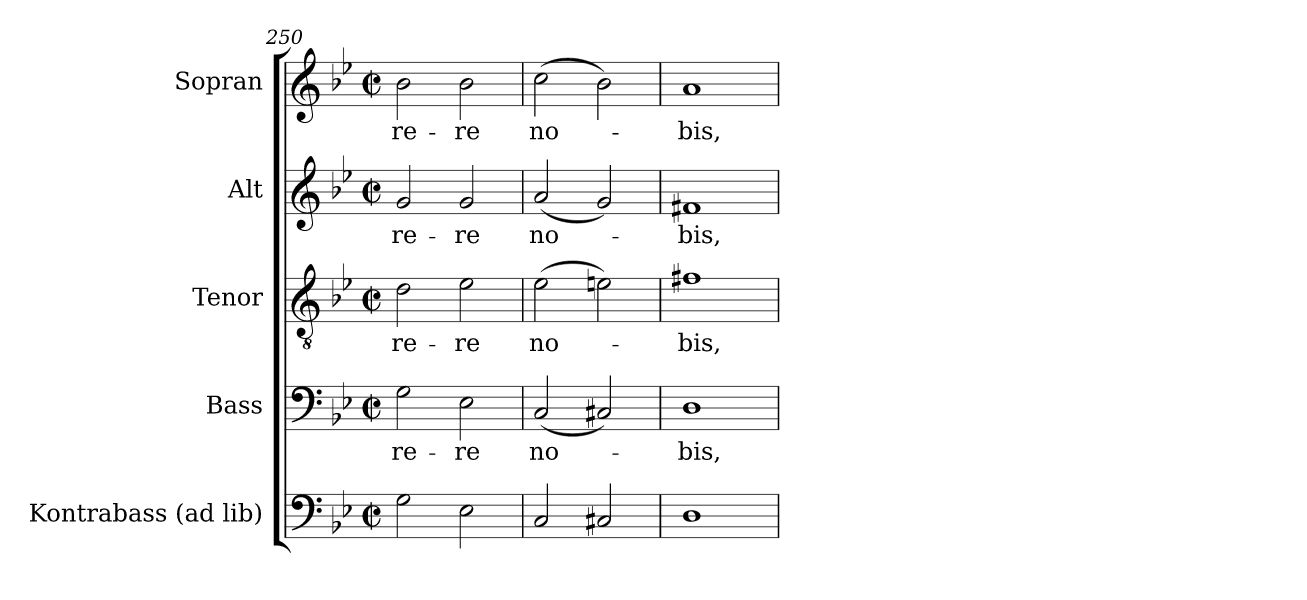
**kern	**kern	**text	**kern	**text	**kern	**text	**kern	**text
*part5	*part4	*part4	*part3	*part3	*part2	*part2	*part1	*part1
*staff5	*staff4	*staff4	*staff3	*staff3	*staff2	*staff2	*staff1	*staff1
*I"Kontrabass (ad lib)	*I"Bass	*	*I"Tenor	*	*I"Alt	*	*I"Sopran	*
*I'Kb.	*I'B.	*	*I'T.	*	*I'A.	*	*I'S.	*
*clefF4	*clefF4	*	*clefGv2	*	*clefG2	*	*clefG2	*
*ITrd7c12	*	*	*	*	*	*	*	*
*k[b-e-]	*k[b-e-]	*	*k[b-e-]	*	*k[b-e-]	*	*k[b-e-]	*
*B-:	*B-:	*	*B-:	*	*B-:	*	*B-:	*
*M2/2	*M2/2	*	*M2/2	*	*M2/2	*	*M2/2	*
*met(c|)	*met(c|)	*	*met(c|)	*	*met(c|)	*	*met(c|)	*
=250	=250	=250	=250	=250	=250	=250	=250	=250
!	!	!LO:LY:b	!	!LO:LY:b	!	!LO:LY:b	!	!LO:LY:b
2GG\	2G\	-re-	2d\	-re-	2g/	-re-	2b-\	-re-
!	!	!LO:LY:b	!	!LO:LY:b	!	!LO:LY:b	!	!LO:LY:b
2EE-\	2E-\	-re	2e-\	-re	2g/	-re	2b-\	-re
!!LO:LB:g=z
=251	=251	=251	=251	=251	=251	=251	=251	=251
!	!	!LO:LY:b	!	!LO:LY:b	!	!LO:LY:b	!	!LO:LY:b
2CC/	(<2C/	no-	(>2e-\	no-	(<2a/	no-	(>2cc\	no-
2CC#X/	2C#X/)	.	2en\)	.	2g/)	.	2b-\)	.
=252	=252	=252	=252	=252	=252	=252	=252	=252
!	!	!LO:LY:b	!	!LO:LY:b	!	!LO:LY:b	!	!LO:LY:b
1DD	1D	-bis,	1f#X	-bis,	1f#X	-bis,	1a	-bis,
=	=	=	=	=	=	=	=	=
*-	*-	*-	*-	*-	*-	*-	*-	*-
